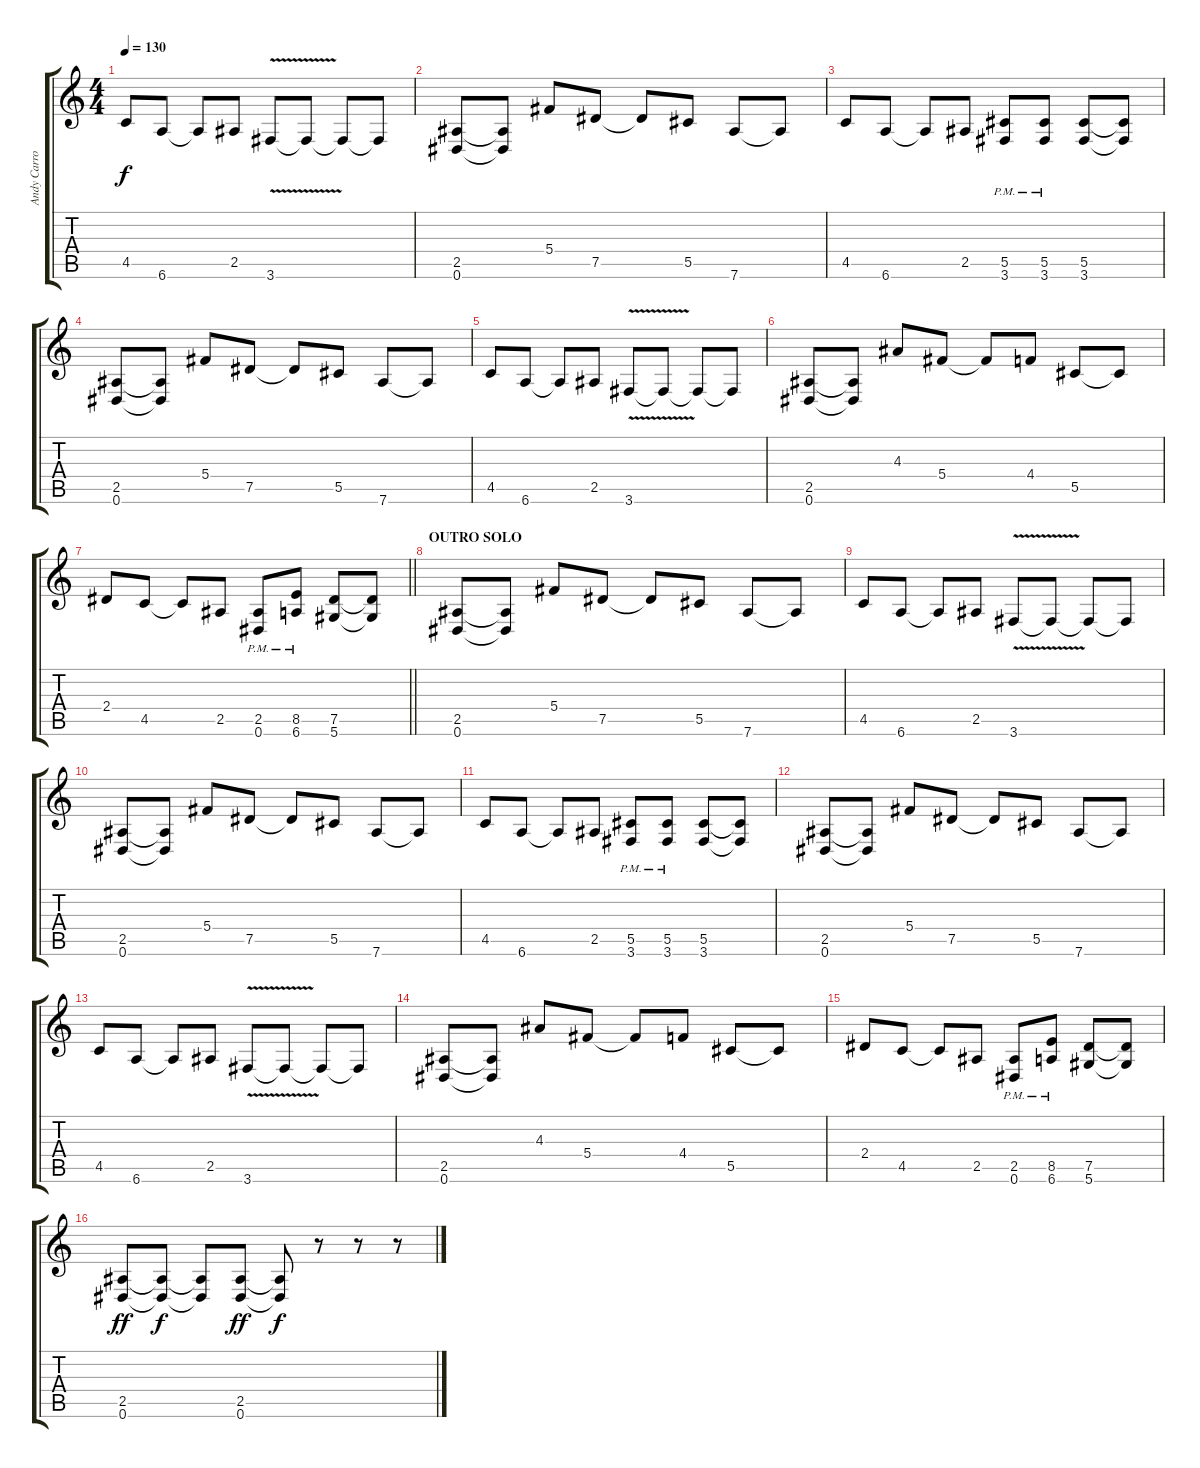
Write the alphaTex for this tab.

\track ("Andy Carroll" "Andy Carro") {instrument distortionguitar}
\staff {score tabs}
\tuning (Eb4 Bb3 Gb3 Db3 Ab2 Eb2) {hide}
\ts (4 4)
\tempo 130
\clef g2
\ks c
4.5.8{dy f} 6.6.8 6.6{t}.8 2.5.8 3.6{v}.8 3.6{t}.8 3.6{t}.8 3.6{t}.8 |
(2.5 0.6).8 (2.5{t} 0.6{t}).8 5.4.8 7.5.8 7.5{t}.8 5.5.8 7.6.8 7.6{t}.8 |
4.5.8 6.6.8 6.6{t}.8 2.5.8 (5.5{pm} 3.6{pm}).8 (5.5{pm} 3.6{pm}).8 (5.5 3.6).8 (5.5{t} 3.6{t}).8 |
(2.5 0.6).8 (2.5{t} 0.6{t}).8 5.4.8 7.5.8 7.5{t}.8 5.5.8 7.6.8 7.6{t}.8 |
4.5.8 6.6.8 6.6{t}.8 2.5.8 3.6{v}.8 3.6{t}.8 3.6{t}.8 3.6{t}.8 |
(2.5 0.6).8 (2.5{t} 0.6{t}).8 4.3.8 5.4.8 5.4{t}.8 4.4.8 5.5.8 5.5{t}.8 |
\barLineRight lightlight
2.4.8 4.5.8 4.5{t}.8 2.5.8 (2.5{pm} 0.6{pm}).8 (8.5{pm} 6.6{pm}).8 (7.5 5.6).8 (7.5{t} 5.6{t}).8 |
\section ("" "OUTRO SOLO")
(2.5 0.6).8 (2.5{t} 0.6{t}).8 5.4.8 7.5.8 7.5{t}.8 5.5.8 7.6.8 7.6{t}.8 |
4.5.8 6.6.8 6.6{t}.8 2.5.8 3.6{v}.8 3.6{t}.8 3.6{t}.8 3.6{t}.8 |
(2.5 0.6).8 (2.5{t} 0.6{t}).8 5.4.8 7.5.8 7.5{t}.8 5.5.8 7.6.8 7.6{t}.8 |
4.5.8 6.6.8 6.6{t}.8 2.5.8 (5.5{pm} 3.6{pm}).8 (5.5{pm} 3.6{pm}).8 (5.5 3.6).8 (5.5{t} 3.6{t}).8 |
(2.5 0.6).8 (2.5{t} 0.6{t}).8 5.4.8 7.5.8 7.5{t}.8 5.5.8 7.6.8 7.6{t}.8 |
4.5.8 6.6.8 6.6{t}.8 2.5.8 3.6{v}.8 3.6{t}.8 3.6{t}.8 3.6{t}.8 |
(2.5 0.6).8 (2.5{t} 0.6{t}).8 4.3.8 5.4.8 5.4{t}.8 4.4.8 5.5.8 5.5{t}.8 |
2.4.8 4.5.8 4.5{t}.8 2.5.8 (2.5{pm} 0.6{pm}).8 (8.5{pm} 6.6{pm}).8 (7.5 5.6).8 (7.5{t} 5.6{t}).8 |
(2.5 0.6).8{dy ff} (2.5{t} 0.6{t}).8{dy f} (2.5{t} 0.6{t}).8 (2.5 0.6).8{dy ff} (2.5{t} 0.6{t}).8{dy f} r.8 r.8 r.8
